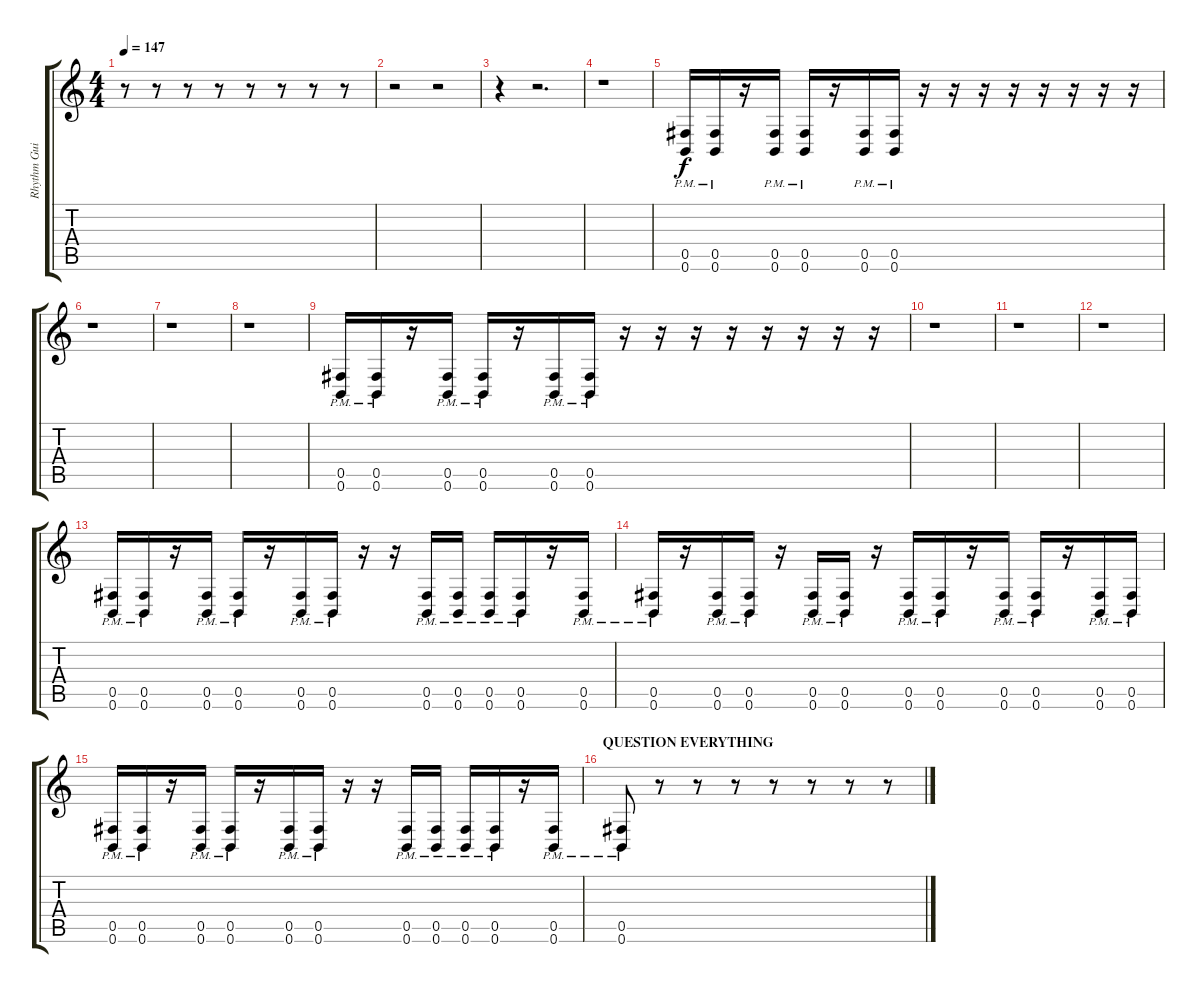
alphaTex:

\track ("Rhythm Guitar 2" "Rhythm Gui") {instrument distortionguitar}
\staff {score tabs}
\tuning (Db4 Ab3 E3 B2 Gb2 B1) {hide}
\ts (4 4)
\tempo 147
\clef g2
\ks c
r.8{dy f instrument distortionguitar} r.8 r.8 r.8 r.8 r.8 r.8 r.8 |
r.2 r.2 |
r.4 r.2{d} |
r.1 |
(0.5{pm} 0.6{pm}).16 (0.5{pm} 0.6{pm}).16 r.16 (0.5{pm} 0.6{pm}).16 (0.5{pm} 0.6{pm}).16 r.16 (0.5{pm} 0.6{pm}).16 (0.5{pm} 0.6{pm}).16 r.16 r.16 r.16 r.16 r.16 r.16 r.16 r.16 |
r.1 |
r.1 |
r.1 |
(0.5{pm} 0.6{pm}).16 (0.5{pm} 0.6{pm}).16 r.16 (0.5{pm} 0.6{pm}).16 (0.5{pm} 0.6{pm}).16 r.16 (0.5{pm} 0.6{pm}).16 (0.5{pm} 0.6{pm}).16 r.16 r.16 r.16 r.16 r.16 r.16 r.16 r.16 |
r.1 |
r.1 |
r.1 |
(0.5{pm} 0.6{pm}).16 (0.5{pm} 0.6{pm}).16 r.16 (0.5{pm} 0.6{pm}).16 (0.5{pm} 0.6{pm}).16 r.16 (0.5{pm} 0.6{pm}).16 (0.5{pm} 0.6{pm}).16 r.16 r.16 (0.5{pm} 0.6{pm}).16 (0.5{pm} 0.6{pm}).16 (0.5{pm} 0.6{pm}).16 (0.5{pm} 0.6{pm}).16 r.16 (0.5{pm} 0.6{pm}).16 |
(0.5{pm} 0.6{pm}).16 r.16 (0.5{pm} 0.6{pm}).16 (0.5{pm} 0.6{pm}).16 r.16 (0.5{pm} 0.6{pm}).16 (0.5{pm} 0.6{pm}).16 r.16 (0.5{pm} 0.6{pm}).16 (0.5{pm} 0.6{pm}).16 r.16 (0.5{pm} 0.6{pm}).16 (0.5{pm} 0.6{pm}).16 r.16 (0.5{pm} 0.6{pm}).16 (0.5{pm} 0.6{pm}).16 |
(0.5{pm} 0.6{pm}).16 (0.5{pm} 0.6{pm}).16 r.16 (0.5{pm} 0.6{pm}).16 (0.5{pm} 0.6{pm}).16 r.16 (0.5{pm} 0.6{pm}).16 (0.5{pm} 0.6{pm}).16 r.16 r.16 (0.5{pm} 0.6{pm}).16 (0.5{pm} 0.6{pm}).16 (0.5{pm} 0.6{pm}).16 (0.5{pm} 0.6{pm}).16 r.16 (0.5{pm} 0.6{pm}).16 |
\section ("" "QUESTION EVERYTHING")
(0.5{pm} 0.6{pm}).8 r.8 r.8 r.8 r.8 r.8 r.8 r.8
